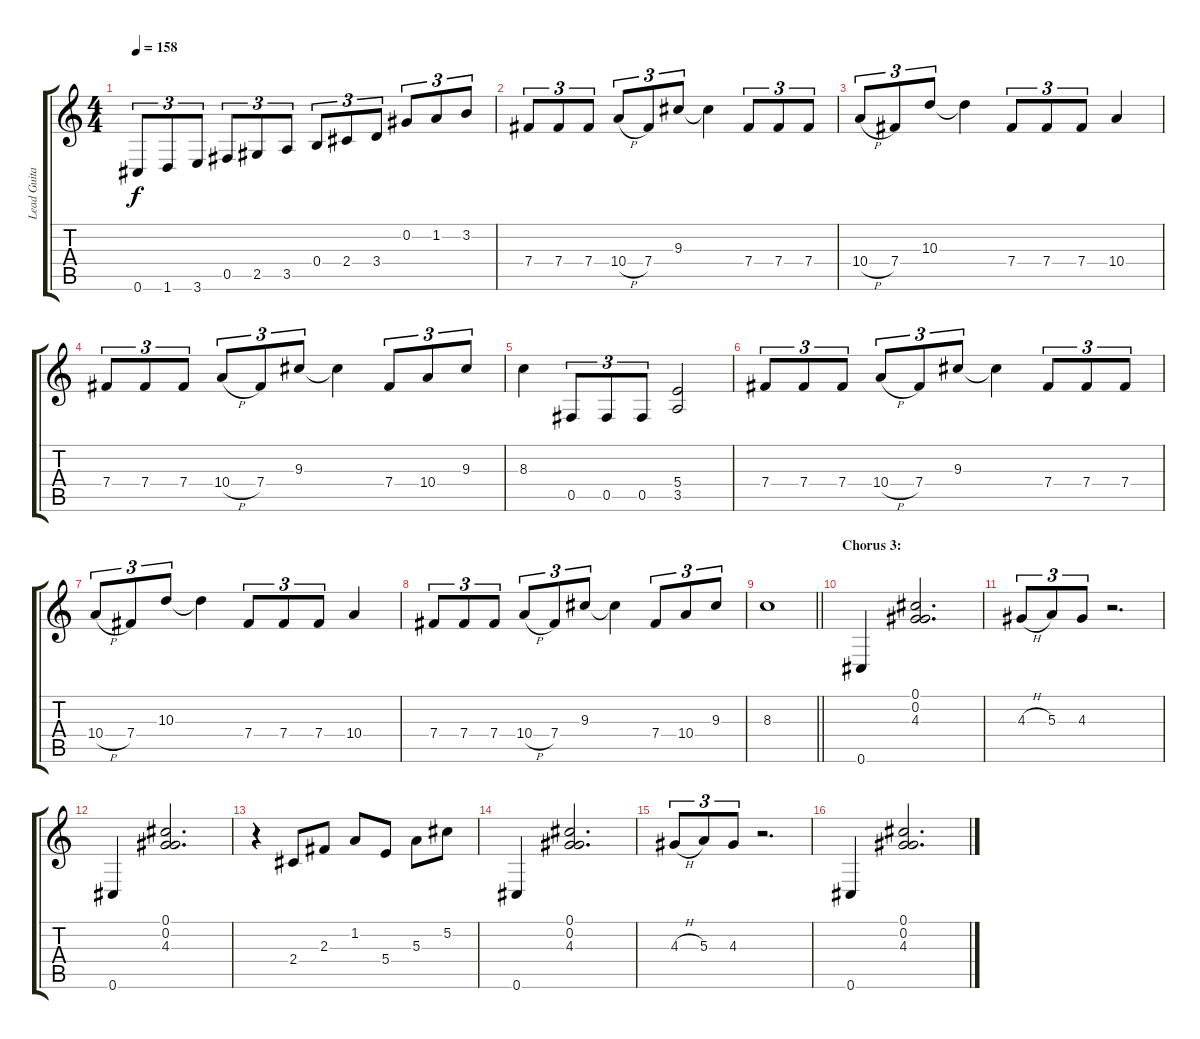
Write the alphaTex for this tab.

\track ("Lead Guitar" "Lead Guita") {instrument overdrivenguitar}
\staff {score tabs}
\tuning (Db4 Ab3 E3 B2 Gb2 Db2) {hide}
\ts (4 4)
\tempo 158
\clef g2
\ks c
0.6.8{tu (3 2) dy f} 1.6.8{tu (3 2)} 3.6.8{tu (3 2)} 0.5.8{tu (3 2)} 2.5.8{tu (3 2)} 3.5.8{tu (3 2)} 0.4.8{tu (3 2)} 2.4.8{tu (3 2)} 3.4.8{tu (3 2)} 0.2.8{tu (3 2)} 1.2.8{tu (3 2)} 3.2.8{tu (3 2)} |
7.4.8{tu (3 2)} 7.4.8{tu (3 2)} 7.4.8{tu (3 2)} 10.4{h}.8{tu (3 2)} 7.4.8{tu (3 2)} 9.3.8{tu (3 2)} 9.3{t}.4 7.4.8{tu (3 2)} 7.4.8{tu (3 2)} 7.4.8{tu (3 2)} |
10.4{h}.8{tu (3 2)} 7.4.8{tu (3 2)} 10.3.8{tu (3 2)} 10.3{t}.4 7.4.8{tu (3 2)} 7.4.8{tu (3 2)} 7.4.8{tu (3 2)} 10.4.4 |
7.4.8{tu (3 2)} 7.4.8{tu (3 2)} 7.4.8{tu (3 2)} 10.4{h}.8{tu (3 2)} 7.4.8{tu (3 2)} 9.3.8{tu (3 2)} 9.3{t}.4 7.4.8{tu (3 2)} 10.4.8{tu (3 2)} 9.3.8{tu (3 2)} |
8.3.4 0.5.8{tu (3 2)} 0.5.8{tu (3 2)} 0.5.8{tu (3 2)} (5.4 3.5).2 |
7.4.8{tu (3 2)} 7.4.8{tu (3 2)} 7.4.8{tu (3 2)} 10.4{h}.8{tu (3 2)} 7.4.8{tu (3 2)} 9.3.8{tu (3 2)} 9.3{t}.4 7.4.8{tu (3 2)} 7.4.8{tu (3 2)} 7.4.8{tu (3 2)} |
10.4{h}.8{tu (3 2)} 7.4.8{tu (3 2)} 10.3.8{tu (3 2)} 10.3{t}.4 7.4.8{tu (3 2)} 7.4.8{tu (3 2)} 7.4.8{tu (3 2)} 10.4.4 |
7.4.8{tu (3 2)} 7.4.8{tu (3 2)} 7.4.8{tu (3 2)} 10.4{h}.8{tu (3 2)} 7.4.8{tu (3 2)} 9.3.8{tu (3 2)} 9.3{t}.4 7.4.8{tu (3 2)} 10.4.8{tu (3 2)} 9.3.8{tu (3 2)} |
\barLineRight lightlight
8.3.1 |
\section ("" "Chorus 3:")
0.6.4 (0.1 0.2 4.3).2{d} |
4.3{h}.8{tu (3 2)} 5.3.8{tu (3 2)} 4.3.8{tu (3 2)} r.2{d} |
0.6.4 (0.1 0.2 4.3).2{d} |
r.4 2.4.8 2.3.8 1.2.8 5.4.8 5.3.8 5.2.8 |
0.6.4 (0.1 0.2 4.3).2{d} |
4.3{h}.8{tu (3 2)} 5.3.8{tu (3 2)} 4.3.8{tu (3 2)} r.2{d} |
0.6.4 (0.1 0.2 4.3).2{d}
